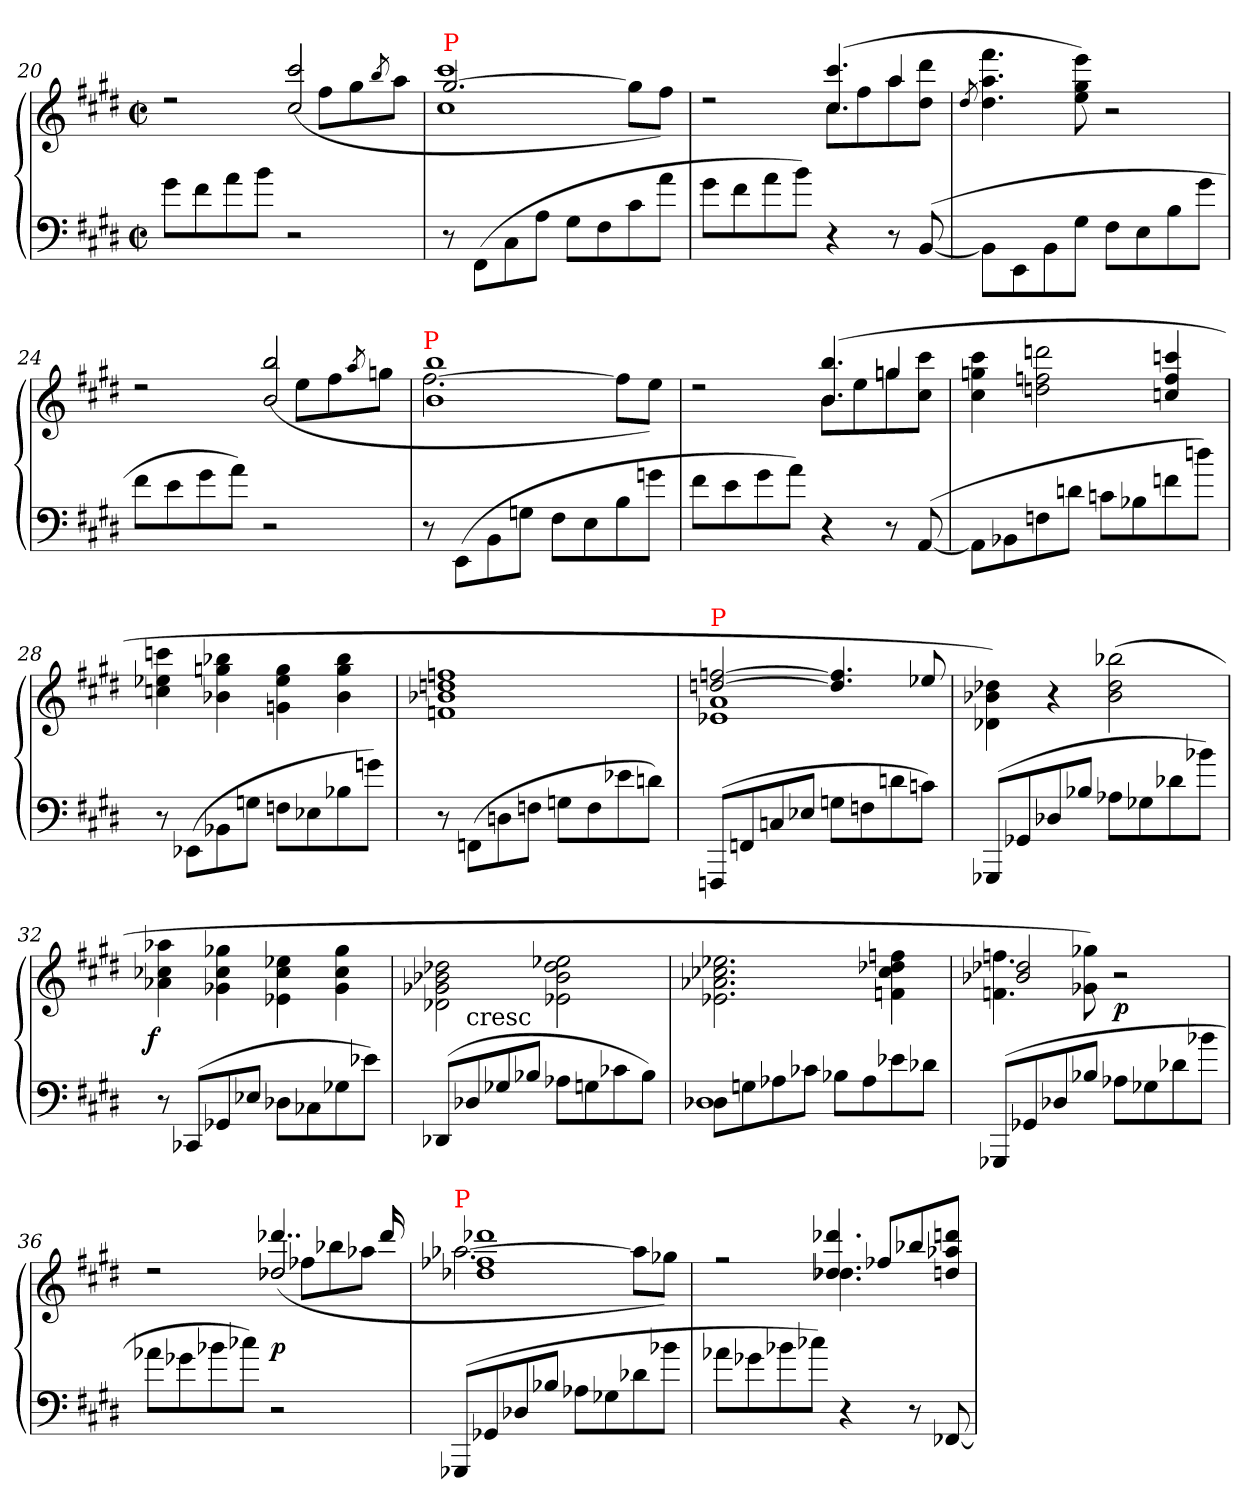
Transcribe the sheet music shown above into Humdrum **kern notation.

**kern	**kern	**dynam
*part1	*part1	*part1
*staff2	*staff1	*staff1/2
*clefF4	*clefG2	*
*k[f#c#g#d#]	*k[f#c#g#d#]	*
*c#:	*c#:	*
*M2/2	*M2/2	*
*met(c|)	*met(c|)	*
=20	=20	=20
*	*^	*
8g#\L	2rdd	2ryy	.
8f#\	.	.	.
8a\	.	.	.
8b\J	.	.	.
!	!LO:N:vis=2	!	!
2r	8ccc# 8cc#	(>2ccc#/	.
.	8ff#\L	.	.
.	8gg#	.	.
.	8qbb/	.	.
.	8aaJ	.	.
=21	=21	=21	=21
!	!LO:TX:a:color=red:t=P	!	!
8r	[2.gg#	1ccc# 1cc#	.
(<8FF#\L	.	.	.
8C#	.	.	.
8AJ	.	.	.
8G#L	.	.	.
8F#	.	.	.
8c#	8gg#\L]	.	.
8aJ	8ff#J)	.	.
=22	=22	=22	=22
*	*	*^	*
8g#\L	2rdd	2.ryy	2ryy	.
8f#\	.	.	.	.
8a\	.	.	.	.
8b\J)	.	.	.	.
4r	8cc#L	.	(>4.ccc#/ 4.cc#/	.
.	8ff#\	.	.	.
8r	8aa	4aa/	.	.
(<[8BB	8ddd# 8dd#J	.	8ryy	.
*	*v	*v	*v	*
=23	=23	=23
.	8qdd#/	.
8BB\L]	4.fff# 4.aa 4.dd#	.
8EE	.	.
8BB	.	.
8G#J	8eee 8gg# 8ee)	.
8F#L	2r	.
8E	.	.
8B	.	.
8g#\J	.	.
=24	=24	=24
*	*^	*
8f#\L	2rdd	2ryy	.
8e\	.	.	.
8g#\	.	.	.
8a\J)	.	.	.
!	!LO:N:vis=2	!	!
2r	8bb 8b	(>2bb/	.
.	8ee\L	.	.
.	8ff#	.	.
.	8qaa/	.	.
.	8ggnJ	.	.
=25	=25	=25	=25
!	!LO:TX:a:color=red:t=P	!	!
8r	[2.ff#\	1bb 1b	.
(<8EE\L	.	.	.
8BB	.	.	.
8GnJ	.	.	.
8F#L	.	.	.
8E	.	.	.
8B	8ff#L]	.	.
8gnJ	8ee\J)	.	.
=26	=26	=26	=26
*	*	*^	*
8f#\L	2rdd	2.ryy	2ryy	.
8e\	.	.	.	.
8g#\	.	.	.	.
8a\J)	.	.	.	.
4r	8bL	.	(>4.bb/ 4.b/	.
.	8ee\	.	.	.
8r	8ggn	4ggn/	.	.
(<[8AA	8ccc# 8cc#J	.	8ryy	.
*	*v	*v	*v	*
=27	=27	=27
8AAL]	4ccc# 4ggn 4cc#	.
8BB-X	.	.
8Fn	2dddn 2ffn 2ddn	.
8dnJ	.	.
8cnL	.	.
8B-X	.	.
8fn\	4cccn/ 4ff/ 4ccn/	.
8ddJ)	.	.
=28	=28	=28
8r	4cccn 4ee-X 4ccn	.
(>8EE-X\L	.	.
8BB-X	4bb-X 4ggn 4b-X	.
8GnJ	.	.
8FnL	4gg 4ee- 4gn	.
8E-X	.	.
8B-X	4bb- 4gg 4b-	.
8gnJ)	.	.
=29	=29	=29
8r	1ffn 1ddn 1b-X 1fn	.
(>8FFn\L	.	.
8Dn	.	.
8FnJ	.	.
8GnL	.	.
8F	.	.
8e-X	.	.
8dnJ)	.	.
=30	=30	=30
*	*^	*
!	!LO:TX:a:color=red:t=P	!	!
(>8FFFnL	[2ffn [2ddn	1a 1e-X	.
8FFn	.	.	.
8Cn	.	.	.
8E-XJ	.	.	.
8GnL	4.ff] 4.dd]	.	.
8Fn	.	.	.
8dn	.	.	.
8cnJ)	8ee-X	.	.
*	*v	*v	*
=31	=31	=31
(>8GGG-XL	4dd-X\ 4b-X\ 4d-X\)	.
8GG-X	.	.
8D-X	4r	.
8B-XJ	.	.
8A-XL	(>2bb-X 2dd- 2b-	.
8G-X	.	.
8d-X	.	.
8b-XJ)	.	.
=32	=32	=32
!	!	!LO:DY:rj
8r	4aa-X 4cc-X 4a-X	f
(>8CC-XL	.	.
8GG-X	4gg-X 4cc- 4g-X	.
8E-XJ	.	.
8D-XL	4ee-X\ 4cc-\ 4e-X\	.
8C-X	.	.
8G-X	4gg- 4cc- 4g-	.
8e-XJ)	.	.
=33	=33	=33
*	*^	*
(>8DD-X/L	2dd-X\ 2b-X\ 2g-X\ 2d-X\	8ryy	.
!	!	!LO:TX:c:t=cresc	!
8D-X	.	2..ryy	.
8G-X	.	.	.
8B-XJ	.	.	.
8A-XL	2ee-X\ 2dd-\ 2b-\ 2e-X\	.	.
8Gn	.	.	.
8c-X	.	.	.
8B-J)	.	.	.
*	*v	*v	*
=34	=34	=34
*^	*	*
8D-X\L	1D-X)	2.ee-X\ 2.cc-X\ 2.a-X\ 2.e-X\	.
8Gn	.	.	.
8A-X	.	.	.
8c-XJ	.	.	.
8B-X\L	.	.	.
8A-	.	.	.
8e-X	.	4ffn 4dd-X 4cc- 4fn	.
(>8d-XJ	.	.	.
*v	*v	*	*
=35	=35	=35
*	*^	*
(<8GGG-XL	4.ffn\ 4.fn\	2dd-X/ 2b-X/	.
8GG-X	.	.	.
8D-X	.	.	.
8B-XJ	8gg-X\ 8g-X\)	.	.
8A-XL	2r	2ryy	p
8G-X	.	.	.
8d-X	.	.	.
8b-XJ	.	.	.
=36	=36	=36	=36
*	*	*^	*
8a-XL	2rdd	2ryy	2ryy	.
8g-X	.	.	.	.
8b-X	.	.	.	.
8cc-XJ)	.	.	.	.
!	!LO:N:vis=2	!	!	!
2r	8dd-X	(>4..ddd-X/	2dd-X/	p
.	8ff-X\L	.	.	.
.	8bb-X	.	.	.
.	8aa-XJ	.	.	.
.	.	16ddd-/	.	.
*	*	*v	*v	*
=37	=37	=37	=37
!	!LO:TX:a:color=red:t=P	!	!
(<8GGG-XL	[2.aa-X\	1ddd-X 1ff-X 1dd-X	.
8GG-X	.	.	.
8D-X	.	.	.
8B-XJ	.	.	.
8A-XL	.	.	.
8G-X	.	.	.
8d-X	8aa-\L]	.	.
8b-XJ	8gg-XJ)	.	.
=38	=38	=38	=38
8a-XL	2rff	2ryy	.
8g-X	.	.	.
8b-X	.	.	.
8cc-XJ)	.	.	.
!	!LO:N:vis=4.	!	!
4r	8dd-X\	4.ddd-X/ 4.dd-X/	.
.	8ff-XL	.	.
8r	8bb-X	.	.
[8FF-X	8dddn 8aa-X 8ddnJ	8ryy	.
*	*v	*v	*
=	=	=
*-	*-	*-
